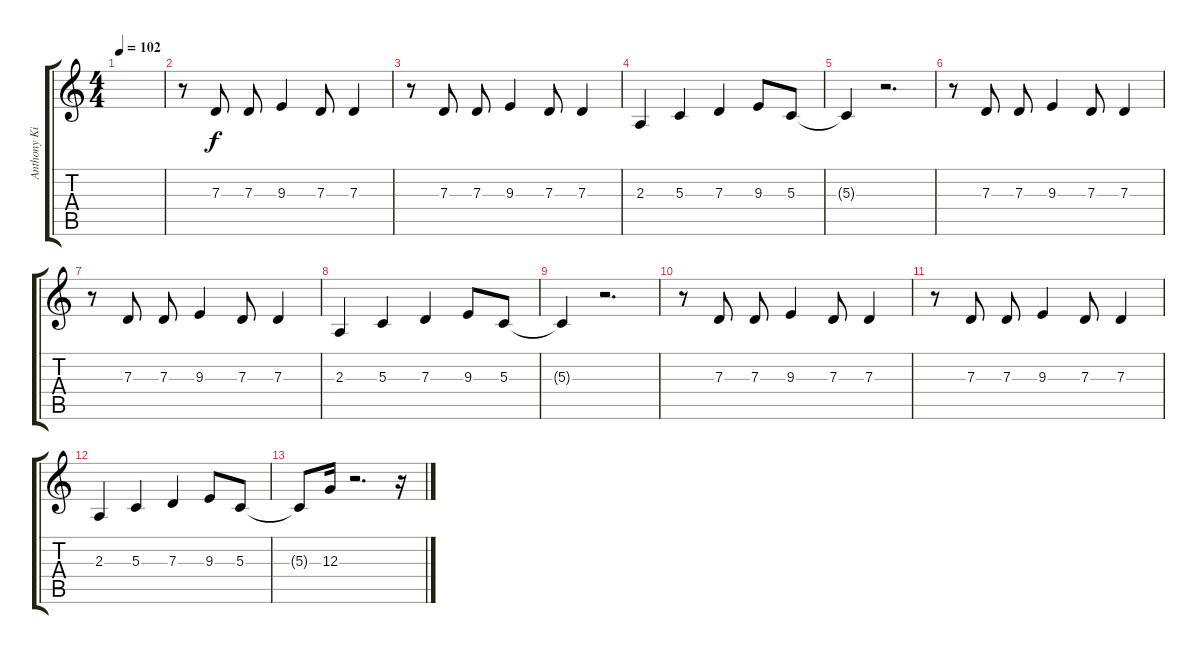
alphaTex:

\track ("Anthony Kiedis (Chant)" "Anthony Ki") {instrument trumpet}
\staff {score tabs}
\tuning (E4 B3 G3 D3 A2 E2) {hide}
\ts (4 4)
\tempo 102
\clef g2
\ks c
|
r.8 7.3.8 7.3.8 9.3.4 7.3.8 7.3.4 |
r.8 7.3.8 7.3.8 9.3.4 7.3.8 7.3.4 |
2.3.4 5.3.4 7.3.4 9.3.8 5.3.8 |
5.3{t}.4 r.2{d} |
r.8 7.3.8 7.3.8 9.3.4 7.3.8 7.3.4 |
r.8 7.3.8 7.3.8 9.3.4 7.3.8 7.3.4 |
2.3.4 5.3.4 7.3.4 9.3.8 5.3.8 |
5.3{t}.4 r.2{d} |
r.8 7.3.8 7.3.8 9.3.4 7.3.8 7.3.4 |
r.8 7.3.8 7.3.8 9.3.4 7.3.8 7.3.4 |
2.3.4 5.3.4 7.3.4 9.3.8 5.3.8 |
5.3{t}.8 12.3.16 r.2{d} r.16
